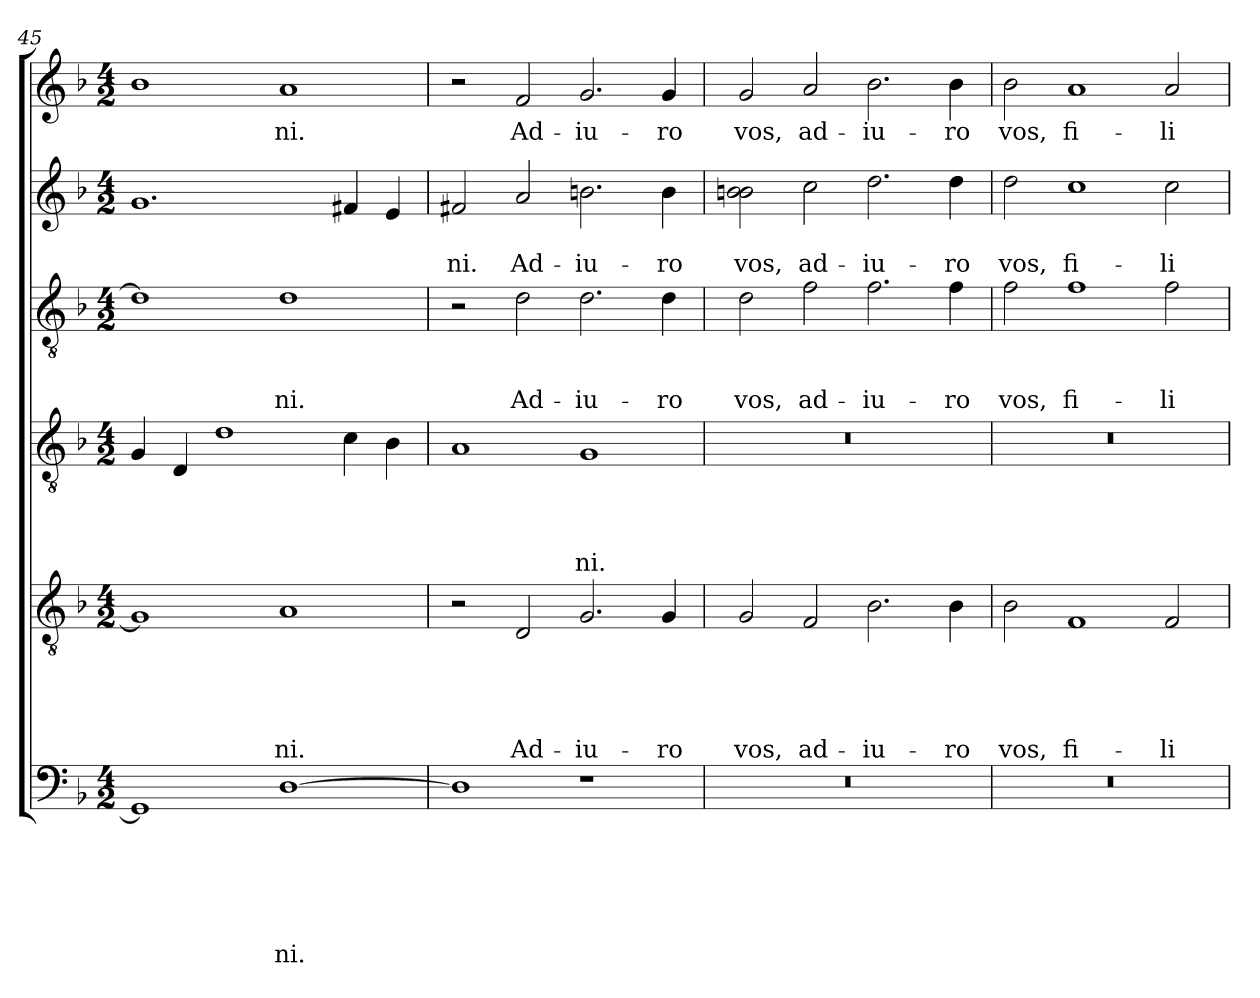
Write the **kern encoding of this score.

**kern	**text	**text	**text	**text	**text	**text	**kern	**text	**text	**text	**text	**text	**kern	**text	**text	**text	**text	**kern	**text	**text	**text	**kern	**text	**text	**kern	**text
*part6	*part6	*part6	*part6	*part6	*part6	*part6	*part5	*part5	*part5	*part5	*part5	*part5	*part4	*part4	*part4	*part4	*part4	*part3	*part3	*part3	*part3	*part2	*part2	*part2	*part1	*part1
*staff6	*staff6	*staff6	*staff6	*staff6	*staff6	*staff6	*staff5	*staff5	*staff5	*staff5	*staff5	*staff5	*staff4	*staff4	*staff4	*staff4	*staff4	*staff3	*staff3	*staff3	*staff3	*staff2	*staff2	*staff2	*staff1	*staff1
*clefF4	*	*	*	*	*	*	*clefGv2	*	*	*	*	*	*clefGv2	*	*	*	*	*clefGv2	*	*	*	*clefG2	*	*	*clefG2	*
*k[b-]	*	*	*	*	*	*	*k[b-]	*	*	*	*	*	*k[b-]	*	*	*	*	*k[b-]	*	*	*	*k[b-]	*	*	*k[b-]	*
*F:	*	*	*	*	*	*	*F:	*	*	*	*	*	*F:	*	*	*	*	*F:	*	*	*	*F:	*	*	*F:	*
*M4/2	*	*	*	*	*	*	*M4/2	*	*	*	*	*	*M4/2	*	*	*	*	*M4/2	*	*	*	*M4/2	*	*	*M4/2	*
=45	=45	=45	=45	=45	=45	=45	=45	=45	=45	=45	=45	=45	=45	=45	=45	=45	=45	=45	=45	=45	=45	=45	=45	=45	=45	=45
1GG]	.	.	.	.	.	.	1G]	.	.	.	.	.	4G/	.	.	.	.	1d]	.	.	.	1.g	.	.	1b-	.
.	.	.	.	.	.	.	.	.	.	.	.	.	4D/	.	.	.	.	.	.	.	.	.	.	.	.	.
.	.	.	.	.	.	.	.	.	.	.	.	.	1d	.	.	.	.	.	.	.	.	.	.	.	.	.
!	!	!	!	!	!	!LO:LY:b	!	!	!	!	!	!LO:LY:b	!	!	!	!	!	!	!	!	!LO:LY:b	!	!	!	!	!LO:LY:b
[1D	.	.	.	.	.	-ni.	1A	.	.	.	.	-ni.	.	.	.	.	.	1d	.	.	-ni.	.	.	.	1a	-ni.
.	.	.	.	.	.	.	.	.	.	.	.	.	4c\	.	.	.	.	.	.	.	.	4f#X/	.	.	.	.
.	.	.	.	.	.	.	.	.	.	.	.	.	4B-\	.	.	.	.	.	.	.	.	4e/	.	.	.	.
=46	=46	=46	=46	=46	=46	=46	=46	=46	=46	=46	=46	=46	=46	=46	=46	=46	=46	=46	=46	=46	=46	=46	=46	=46	=46	=46
!	!	!	!	!	!	!	!	!	!	!	!	!	!	!	!	!	!	!	!	!	!	!	!	!LO:LY:b	!	!
1D]	.	.	.	.	.	.	2r	.	.	.	.	.	1A	.	.	.	.	2r	.	.	.	2f#X/	.	-ni.	2r	.
!	!	!	!	!	!	!	!	!	!	!	!	!LO:LY:b	!	!	!	!	!	!	!	!	!LO:LY:b	!	!	!LO:LY:b	!	!LO:LY:b
.	.	.	.	.	.	.	2D/	.	.	.	.	Ad-	.	.	.	.	.	2d\	.	.	Ad-	2a/	.	Ad-	2f/	Ad-
!	!	!	!	!	!	!	!	!	!	!	!	!LO:LY:b	!	!	!	!	!LO:LY:b	!	!	!	!LO:LY:b	!	!	!LO:LY:b	!	!LO:LY:b
1r	.	.	.	.	.	.	2.G/	.	.	.	.	-iu-	1G	.	.	.	-ni.	2.d\	.	.	-iu-	2.bn\	.	-iu-	2.g/	-iu-
!	!	!	!	!	!	!	!	!	!	!	!	!LO:LY:b	!	!	!	!	!	!	!	!	!LO:LY:b	!	!	!LO:LY:b	!	!LO:LY:b
.	.	.	.	.	.	.	4G/	.	.	.	.	-ro	.	.	.	.	.	4d\	.	.	-ro	4b\	.	-ro	4g/	-ro
=47	=47	=47	=47	=47	=47	=47	=47	=47	=47	=47	=47	=47	=47	=47	=47	=47	=47	=47	=47	=47	=47	=47	=47	=47	=47	=47
!	!	!	!	!	!	!	!	!	!	!	!	!LO:LY:b	!	!	!	!	!	!	!	!	!LO:LY:b	!	!	!LO:LY:b	!	!LO:LY:b
0r	.	.	.	.	.	.	2G/	.	.	.	.	vos,	0r	.	.	.	.	2d\	.	.	vos,	2bn\ 2b\	.	vos,	2g/	vos,
!	!	!	!	!	!	!	!	!	!	!	!	!LO:LY:b	!	!	!	!	!	!	!	!	!LO:LY:b	!	!	!LO:LY:b	!	!LO:LY:b
.	.	.	.	.	.	.	2F/	.	.	.	.	ad-	.	.	.	.	.	2f\	.	.	ad-	2cc\	.	ad-	2a/	ad-
!	!	!	!	!	!	!	!	!	!	!	!	!LO:LY:b	!	!	!	!	!	!	!	!	!LO:LY:b	!	!	!LO:LY:b	!	!LO:LY:b
.	.	.	.	.	.	.	2.B-\	.	.	.	.	-iu-	.	.	.	.	.	2.f\	.	.	-iu-	2.dd\	.	-iu-	2.b-\	-iu-
!	!	!	!	!	!	!	!	!	!	!	!	!LO:LY:b	!	!	!	!	!	!	!	!	!LO:LY:b	!	!	!LO:LY:b	!	!LO:LY:b
.	.	.	.	.	.	.	4B-\	.	.	.	.	-ro	.	.	.	.	.	4f\	.	.	-ro	4dd\	.	-ro	4b-\	-ro
=48	=48	=48	=48	=48	=48	=48	=48	=48	=48	=48	=48	=48	=48	=48	=48	=48	=48	=48	=48	=48	=48	=48	=48	=48	=48	=48
!	!	!	!	!	!	!	!	!	!	!	!	!LO:LY:b	!	!	!	!	!	!	!	!	!LO:LY:b	!	!	!LO:LY:b	!	!LO:LY:b
0r	.	.	.	.	.	.	2B-\	.	.	.	.	vos,	0r	.	.	.	.	2f\	.	.	vos,	2dd\	.	vos,	2b-\	vos,
!	!	!	!	!	!	!	!	!	!	!	!	!LO:LY:b	!	!	!	!	!	!	!	!	!LO:LY:b	!	!	!LO:LY:b	!	!LO:LY:b
.	.	.	.	.	.	.	1F	.	.	.	.	fi-	.	.	.	.	.	1f	.	.	fi-	1cc	.	fi-	1a	fi-
!	!	!	!	!	!	!	!	!	!	!	!	!LO:LY:b	!	!	!	!	!	!	!	!	!LO:LY:b	!	!	!LO:LY:b	!	!LO:LY:b
.	.	.	.	.	.	.	2F/	.	.	.	.	-li-	.	.	.	.	.	2f\	.	.	-li-	2cc\	.	-li-	2a/	-li-
=	=	=	=	=	=	=	=	=	=	=	=	=	=	=	=	=	=	=	=	=	=	=	=	=	=	=
*-	*-	*-	*-	*-	*-	*-	*-	*-	*-	*-	*-	*-	*-	*-	*-	*-	*-	*-	*-	*-	*-	*-	*-	*-	*-	*-
